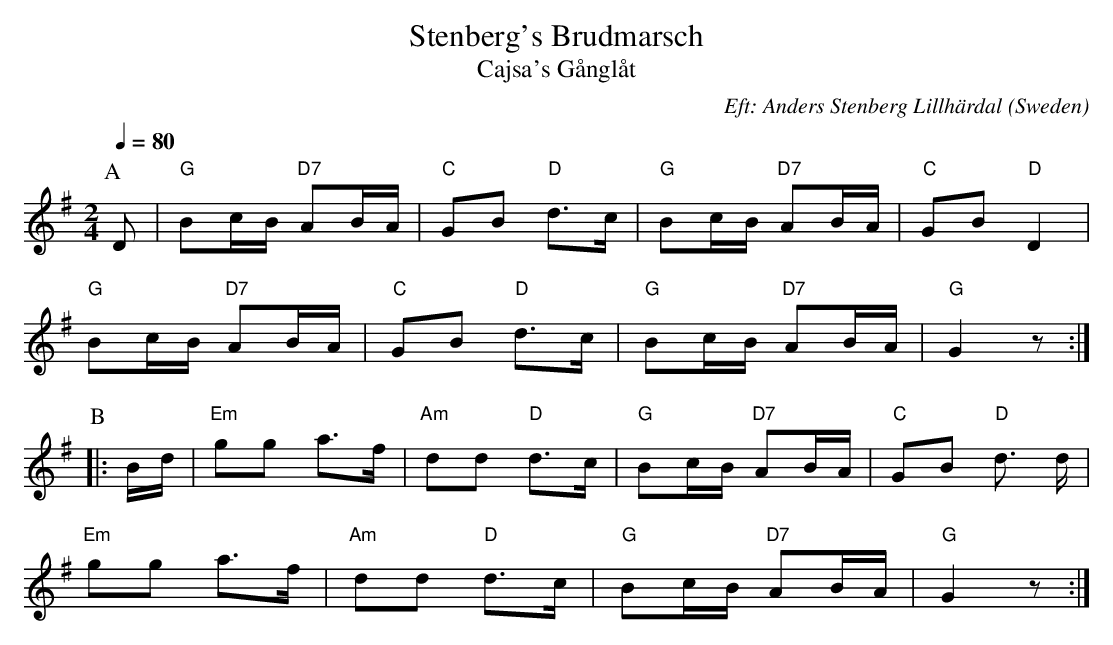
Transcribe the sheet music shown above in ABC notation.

X:1
T:Stenberg's Brudmarsch
T:Cajsa's G\aangl\aat
O:Sweden
C:Eft: Anders Stenberg Lillh\"ardal
M:2/4
L:1/8
Q:1/4=80
K:G
P:A
D |"G"Bc/B/ "D7"AB/A/|"C"GB "D"d3/c/|"G"Bc/B/ "D7"AB/A/|"C"GB "D"D2|
"G"Bc/B/ "D7"AB/A/|"C"GB "D"d3/c/|"G"Bc/B/ "D7"AB/A/|"G"G2 z:|
P:B
|:B/d/|"Em"gg a3/f/|"Am"dd "D"d3/c/|"G"Bc/B/ "D7"AB/A/|"C"GB "D"d3/ d/|
"Em"gg a3/f/|"Am"dd "D"d3/c/|"G"Bc/B/ "D7"AB/A/|"G"G2z:|
